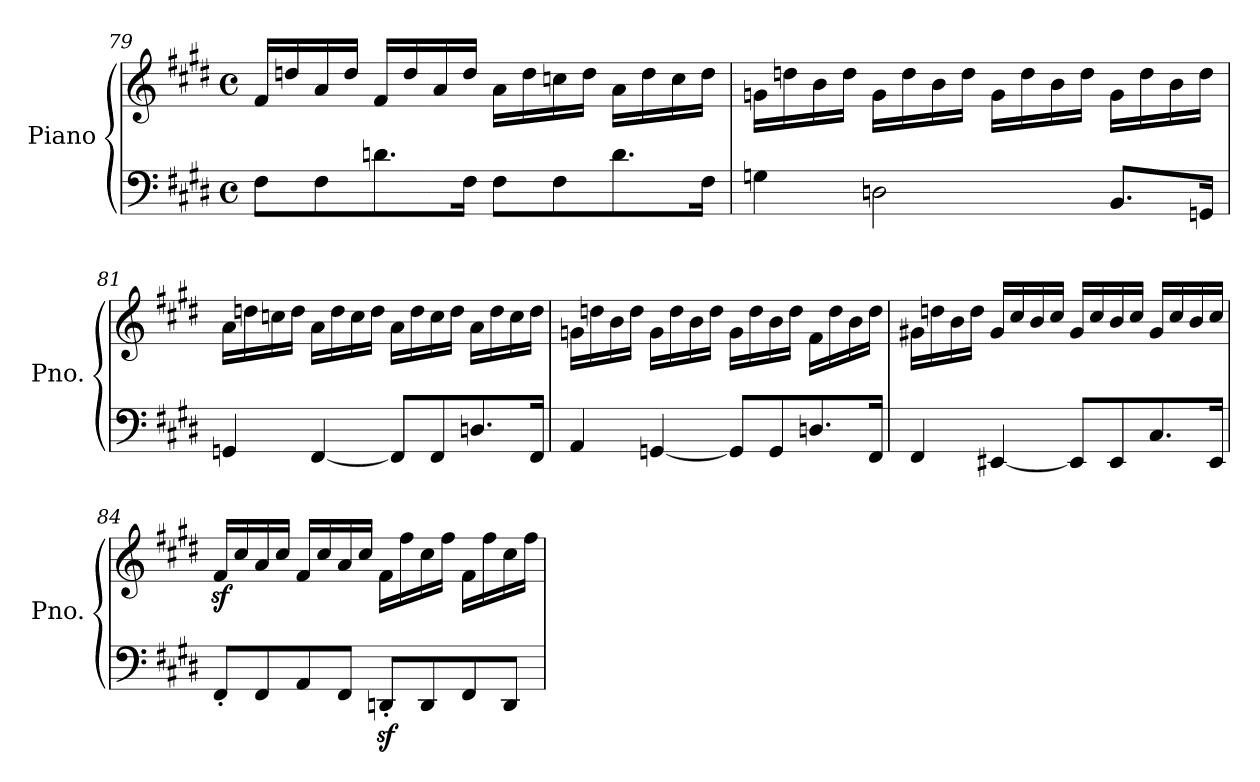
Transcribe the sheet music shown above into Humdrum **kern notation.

**kern	**kern
*part1	*part1
*staff2	*staff1
*I"Piano	*
*I'Pno.	*
!!LO:LB:g=z
*clefF4	*clefG2
*k[f#c#g#d#]	*k[f#c#g#d#]
*M4/4	*M4/4
*met(c)	*met(c)
=79	=79
8F#\L	16f#/LL
.	16ddn/
8F#\	16a/
.	16dd/JJ
8.dn\	16f#/LL
.	16dd/
.	16a/
16F#\Jk	16dd/JJ
8F#\L	16a\LL
.	16dd\
8F#\	16ccn\
.	16dd\JJ
8.d\	16a\LL
.	16dd\
.	16cc\
16F#\Jk	16dd\JJ
=80	=80
4Gn\	16gn\LL
.	16ddn\
.	16b\
.	16dd\JJ
2Dn\	16g\LL
.	16dd\
.	16b\
.	16dd\JJ
.	16g\LL
.	16dd\
.	16b\
.	16dd\JJ
8.BB/L	16g\LL
.	16dd\
.	16b\
16GGn/Jk	16dd\JJ
=81	=81
4GGn/	16a\LL
.	16ddn\
.	16ccn\
.	16dd\JJ
[4FF#/	16a\LL
.	16dd\
.	16cc\
.	16dd\JJ
8FF#/L]	16a\LL
.	16dd\
8FF#/	16cc\
.	16dd\JJ
8.Dn/	16a\LL
.	16dd\
.	16cc\
16FF#/Jk	16dd\JJ
!!LO:LB:g=z
=82	=82
4AA/	16gn\LL
.	16ddn\
.	16b\
.	16dd\JJ
[4GGn/	16g\LL
.	16dd\
.	16b\
.	16dd\JJ
8GG/L]	16g\LL
.	16dd\
8GG/	16b\
.	16dd\JJ
8.Dn/	16f#\LL
.	16dd\
.	16b\
16FF#/Jk	16dd\JJ
=83	=83
4FF#/	16g#X\LL
.	16ddn\
.	16b\
.	16dd\JJ
[4EE#X/	16g#/LL
.	16cc#/
.	16b/
.	16cc#/JJ
8EE#/L]	16g#/LL
.	16cc#/
8EE#/	16b/
.	16cc#/JJ
8.C#/	16g#/LL
.	16cc#/
.	16b/
16EE#/Jk	16cc#/JJ
=84	=84
8FF#'/L	16f#z</LL
.	16cc#/
8FF#/	16a/
.	16cc#/JJ
8AA/	16f#/LL
.	16cc#/
8FF#/J	16a/
.	16cc#/JJ
8DDnz>'/L	16f#\LL
.	16ff#\
8DD/	16cc#\
.	16ff#\JJ
8FF#/	16f#\LL
.	16ff#\
8DD/J	16cc#\
.	16ff#\JJ
=	=
*-	*-
